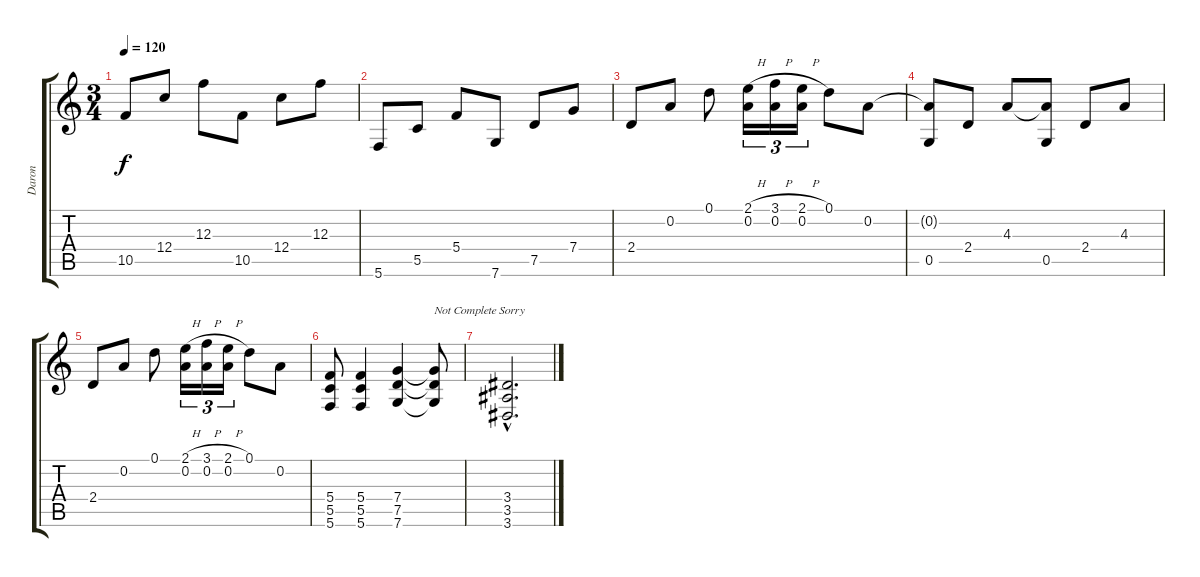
\track ("Daron" "Daron") {instrument acousticguitarsteel}
\staff {score tabs}
\tuning (D4 A3 F3 C3 G2 C2) {hide}
\ts (3 4)
\tempo 120
\clef g2
\ks c
10.5.8{dy f} 12.4.8 12.3.8 10.5.8 12.4.8 12.3.8 |
5.6.8 5.5.8 5.4.8 7.6.8 7.5.8 7.4.8 |
2.4.8 0.2.8 0.1.8 (2.1{h} 0.2).16{tu (3 2)} (3.1{h} 0.2).16{tu (3 2)} (2.1{h} 0.2).16{tu (3 2)} 0.1.8 0.2.8 |
(0.2{t} 0.5).8 2.4.8 4.3.8 (4.3{t} 0.5).8 2.4.8 4.3.8 |
2.4.8 0.2.8 0.1.8 (2.1{h} 0.2).16{tu (3 2)} (3.1{h} 0.2).16{tu (3 2)} (2.1{h} 0.2).16{tu (3 2)} 0.1.8 0.2.8 |
(5.4 5.5 5.6).8 (5.4 5.5 5.6).4 (7.4 7.5 7.6).4 (7.4{t} 7.5{t} 7.6{t}).8{txt "Not Complete Sorry"} |
(3.4{hac} 3.5{hac} 3.6{hac}).2{d}
